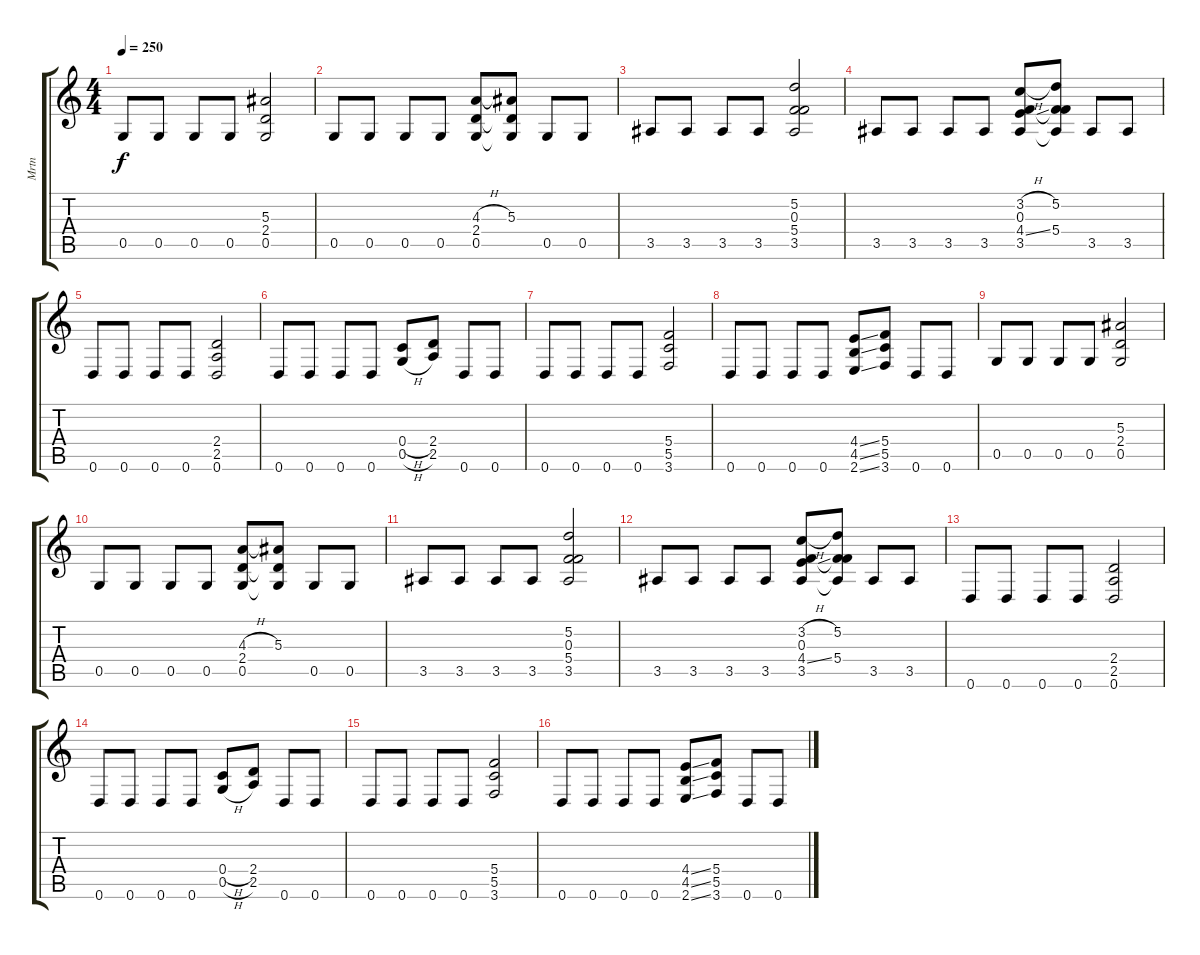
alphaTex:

\track ("Mrtn" "Mrtn") {instrument distortionguitar}
\staff {score tabs}
\tuning (D4 A3 F3 C3 G2 D2) {hide}
\ts (4 4)
\tempo 250
\clef g2
\ks c
0.5.8{dy f} 0.5.8 0.5.8 0.5.8 (5.3 2.4 0.5).2 |
0.5.8 0.5.8 0.5.8 0.5.8 (4.3{h} 2.4 0.5).8 (5.3 2.4{t} 0.5{t}).8 0.5.8 0.5.8 |
3.5.8 3.5.8 3.5.8 3.5.8 (5.2 0.3 5.4 3.5).2 |
3.5.8 3.5.8 3.5.8 3.5.8 (3.2{h} 0.3 4.4{ss} 3.5).8 (5.2 0.3{t} 5.4 3.5{t}).8 3.5.8 3.5.8 |
0.6.8 0.6.8 0.6.8 0.6.8 (2.4 2.5 0.6).2 |
0.6.8 0.6.8 0.6.8 0.6.8 (0.4{h} 0.5{h}).8 (2.4 2.5).8 0.6.8 0.6.8 |
0.6.8 0.6.8 0.6.8 0.6.8 (5.4 5.5 3.6).2 |
0.6.8 0.6.8 0.6.8 0.6.8 (4.4{ss} 4.5{ss} 2.6{ss}).8 (5.4 5.5 3.6).8 0.6.8 0.6.8 |
0.5.8 0.5.8 0.5.8 0.5.8 (5.3 2.4 0.5).2 |
0.5.8 0.5.8 0.5.8 0.5.8 (4.3{h} 2.4 0.5).8 (5.3 2.4{t} 0.5{t}).8 0.5.8 0.5.8 |
3.5.8 3.5.8 3.5.8 3.5.8 (5.2 0.3 5.4 3.5).2 |
3.5.8 3.5.8 3.5.8 3.5.8 (3.2{h} 0.3 4.4{ss} 3.5).8 (5.2 0.3{t} 5.4 3.5{t}).8 3.5.8 3.5.8 |
0.6.8 0.6.8 0.6.8 0.6.8 (2.4 2.5 0.6).2 |
0.6.8 0.6.8 0.6.8 0.6.8 (0.4{h} 0.5{h}).8 (2.4 2.5).8 0.6.8 0.6.8 |
0.6.8 0.6.8 0.6.8 0.6.8 (5.4 5.5 3.6).2 |
0.6.8 0.6.8 0.6.8 0.6.8 (4.4{ss} 4.5{ss} 2.6{ss}).8 (5.4 5.5 3.6).8 0.6.8 0.6.8
